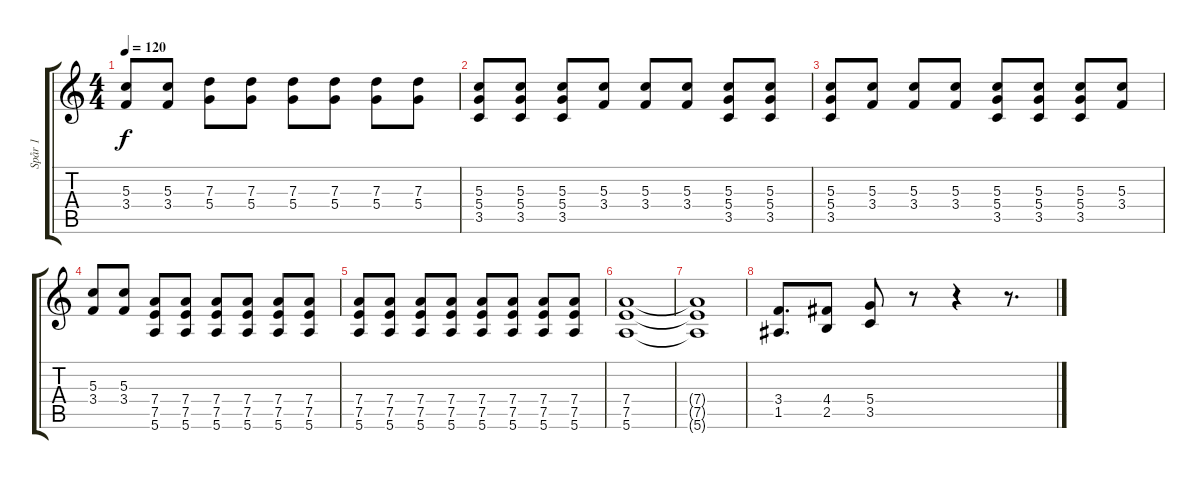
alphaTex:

\track ("Spår 1" "Spår 1") {instrument distortionguitar}
\staff {score tabs}
\tuning (E4 B3 G3 D3 A2 E2) {hide}
\ts (4 4)
\tempo 120
\clef g2
\ks c
(5.3 3.4).8{dy f} (5.3 3.4).8 (7.3 5.4).8 (7.3 5.4).8 (7.3 5.4).8 (7.3 5.4).8 (7.3 5.4).8 (7.3 5.4).8 |
(5.3 5.4 3.5).8 (5.3 5.4 3.5).8 (5.3 5.4 3.5).8 (5.3 3.4).8 (5.3 3.4).8 (5.3 3.4).8 (5.3 5.4 3.5).8 (5.3 5.4 3.5).8 |
(5.3 5.4 3.5).8 (5.3 3.4).8 (5.3 3.4).8 (5.3 3.4).8 (5.3 5.4 3.5).8 (5.3 5.4 3.5).8 (5.3 5.4 3.5).8 (5.3 3.4).8 |
(5.3 3.4).8 (5.3 3.4).8 (7.4 7.5 5.6).8 (7.4 7.5 5.6).8 (7.4 7.5 5.6).8 (7.4 7.5 5.6).8 (7.4 7.5 5.6).8 (7.4 7.5 5.6).8 |
(7.4 7.5 5.6).8 (7.4 7.5 5.6).8 (7.4 7.5 5.6).8 (7.4 7.5 5.6).8 (7.4 7.5 5.6).8 (7.4 7.5 5.6).8 (7.4 7.5 5.6).8 (7.4 7.5 5.6).8 |
(7.4 7.5 5.6).1 |
(7.4{t} 7.5{t} 5.6{t}).1 |
(3.4 1.5).8{d} (4.4 2.5).8 (5.4 3.5).8 r.8 r.4 r.8{d}
